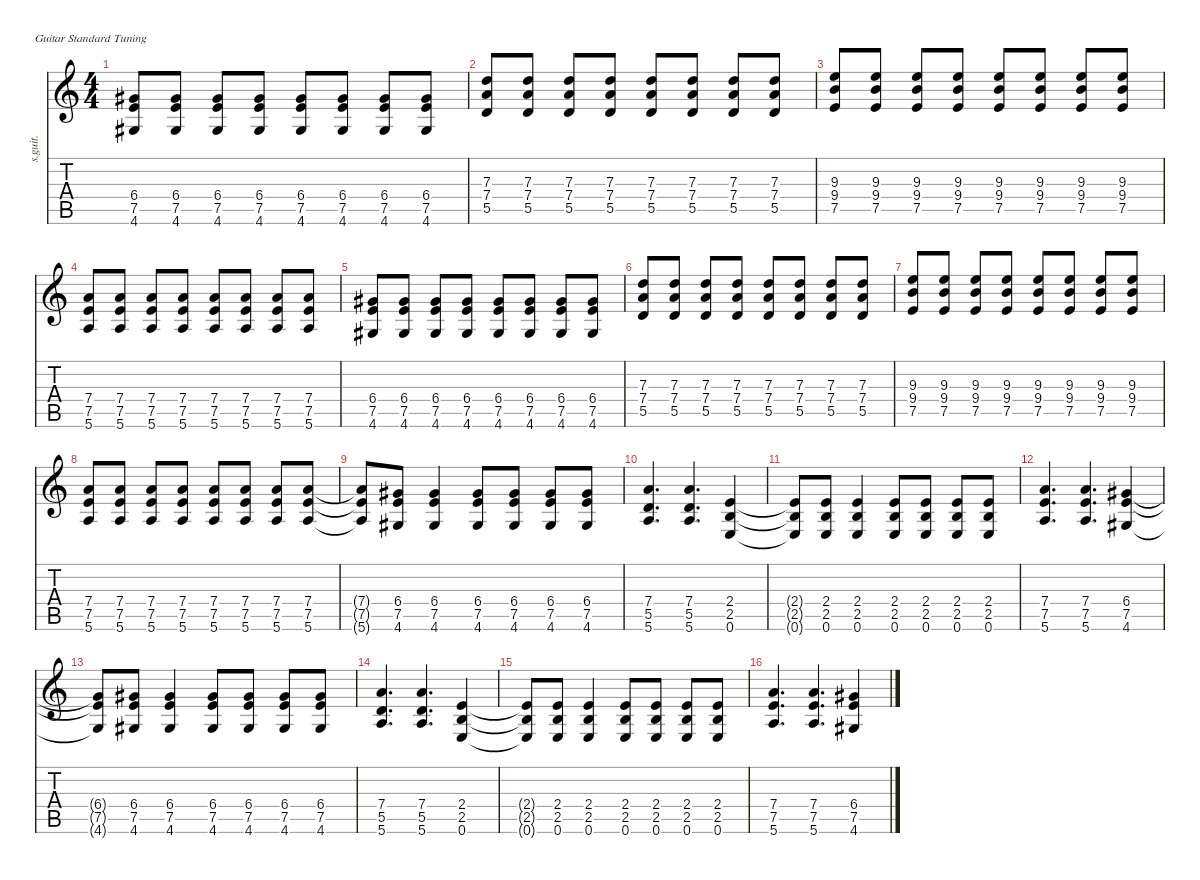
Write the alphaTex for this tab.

\defaultSystemsLayout 4
\hideDynamics
\bracketExtendMode nobrackets
\track ("" "s.guit.") {instrument distortionguitar}
\staff {score tabs}
\tuning (E4 B3 G3 D3 A2 E2)
\ts (4 4)
\tempo (190 hide)
\clef g2
\ks c
(6.4{acc #} 7.5 4.6{acc #}).8{dy f} (6.4{acc #} 7.5 4.6{acc #}).8 (6.4{acc #} 7.5 4.6{acc #}).8 (6.4{acc #} 7.5 4.6{acc #}).8 (6.4{acc #} 7.5 4.6{acc #}).8 (6.4{acc #} 7.5 4.6{acc #}).8 (6.4{acc #} 7.5 4.6{acc #}).8 (6.4{acc #} 7.5 4.6{acc #}).8 |
(7.3 7.4 5.5).8 (7.3 7.4 5.5).8 (7.3 7.4 5.5).8 (7.3 7.4 5.5).8 (7.3 7.4 5.5).8 (7.3 7.4 5.5).8 (7.3 7.4 5.5).8 (7.3 7.4 5.5).8 |
(9.3 9.4 7.5).8 (9.3 9.4 7.5).8 (9.3 9.4 7.5).8 (9.3 9.4 7.5).8 (9.3 9.4 7.5).8 (9.3 9.4 7.5).8 (9.3 9.4 7.5).8 (9.3 9.4 7.5).8 |
(7.4 7.5 5.6).8 (7.4 7.5 5.6).8 (7.4 7.5 5.6).8 (7.4 7.5 5.6).8 (7.4 7.5 5.6).8 (7.4 7.5 5.6).8 (7.4 7.5 5.6).8 (7.4 7.5 5.6).8 |
(6.4{acc #} 7.5 4.6{acc #}).8 (6.4{acc #} 7.5 4.6{acc #}).8 (6.4{acc #} 7.5 4.6{acc #}).8 (6.4{acc #} 7.5 4.6{acc #}).8 (6.4{acc #} 7.5 4.6{acc #}).8 (6.4{acc #} 7.5 4.6{acc #}).8 (6.4{acc #} 7.5 4.6{acc #}).8 (6.4{acc #} 7.5 4.6{acc #}).8 |
(7.3 7.4 5.5).8 (7.3 7.4 5.5).8 (7.3 7.4 5.5).8 (7.3 7.4 5.5).8 (7.3 7.4 5.5).8 (7.3 7.4 5.5).8 (7.3 7.4 5.5).8 (7.3 7.4 5.5).8 |
(9.3 9.4 7.5).8 (9.3 9.4 7.5).8 (9.3 9.4 7.5).8 (9.3 9.4 7.5).8 (9.3 9.4 7.5).8 (9.3 9.4 7.5).8 (9.3 9.4 7.5).8 (9.3 9.4 7.5).8 |
(7.4 7.5 5.6).8 (7.4 7.5 5.6).8 (7.4 7.5 5.6).8 (7.4 7.5 5.6).8 (7.4 7.5 5.6).8 (7.4 7.5 5.6).8 (7.4 7.5 5.6).8 (7.4 7.5 5.6).8 |
(7.4{t} 7.5{t} 5.6{t}).8 (6.4{acc #} 7.5 4.6{acc #}).8 (6.4{acc #} 7.5 4.6{acc #}).4 (6.4{acc #} 7.5 4.6{acc #}).8 (6.4{acc #} 7.5 4.6{acc #}).8 (6.4{acc #} 7.5 4.6{acc #}).8 (6.4{acc #} 7.5 4.6{acc #}).8 |
(7.4 5.5 5.6).4{d} (7.4 5.5 5.6).4{d} (2.4 2.5 0.6).4 |
(2.4{t} 2.5{t} 0.6{t}).8 (2.4 2.5 0.6).8 (2.4 2.5 0.6).4 (2.4 2.5 0.6).8 (2.4 2.5 0.6).8 (2.4 2.5 0.6).8 (2.4 2.5 0.6).8 |
(7.4 7.5 5.6).4{d} (7.4 7.5 5.6).4{d} (6.4{acc #} 7.5 4.6{acc #}).4 |
(6.4{t acc #} 7.5{t} 4.6{t acc #}).8 (6.4{acc #} 7.5 4.6{acc #}).8 (6.4{acc #} 7.5 4.6{acc #}).4 (6.4{acc #} 7.5 4.6{acc #}).8 (6.4{acc #} 7.5 4.6{acc #}).8 (6.4{acc #} 7.5 4.6{acc #}).8 (6.4{acc #} 7.5 4.6{acc #}).8 |
(7.4 5.5 5.6).4{d} (7.4 5.5 5.6).4{d} (2.4 2.5 0.6).4 |
(2.4{t} 2.5{t} 0.6{t}).8 (2.4 2.5 0.6).8 (2.4 2.5 0.6).4 (2.4 2.5 0.6).8 (2.4 2.5 0.6).8 (2.4 2.5 0.6).8 (2.4 2.5 0.6).8 |
(7.4 7.5 5.6).4{d} (7.4 7.5 5.6).4{d} (6.4{acc #} 7.5 4.6{acc #}).4
